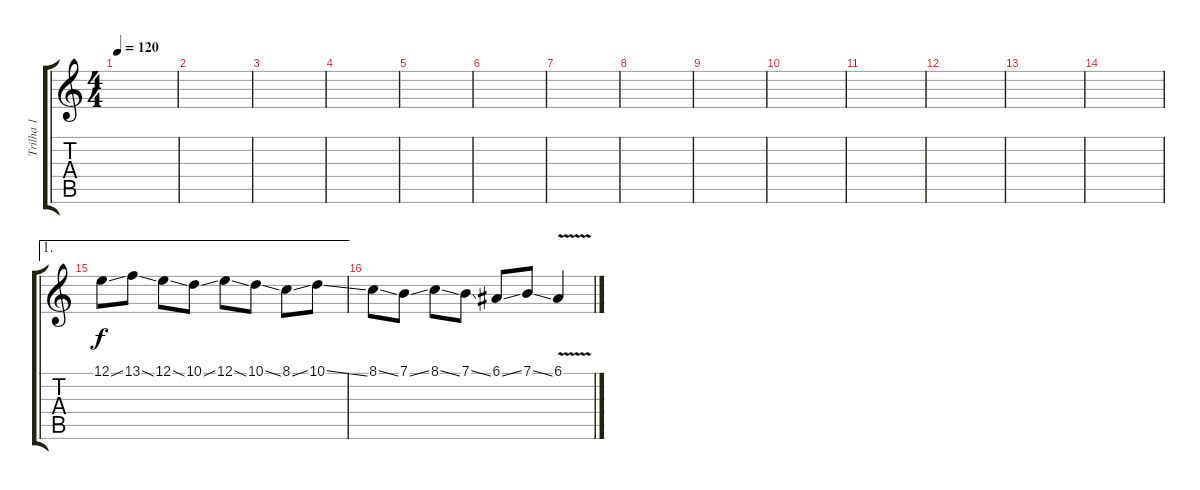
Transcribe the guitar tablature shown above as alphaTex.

\track ("Trilha 1" "Trilha 1") {instrument viola}
\staff {score tabs}
\tuning (E4 B3 G3 D3 A2 E2) {hide}
\ts (4 4)
\tempo 120
\clef g2
\ks c
|
|
|
|
|
|
|
|
|
|
|
|
|
|
\ae 1
12.1{ss}.8 13.1{ss}.8 12.1{ss}.8 10.1{ss}.8 12.1{ss}.8 10.1{ss}.8 8.1{ss}.8 10.1{ss}.8 |
8.1{ss}.8 7.1{ss}.8 8.1{ss}.8 7.1{ss}.8 6.1{ss}.8 7.1{ss}.8 6.1{v}.4
